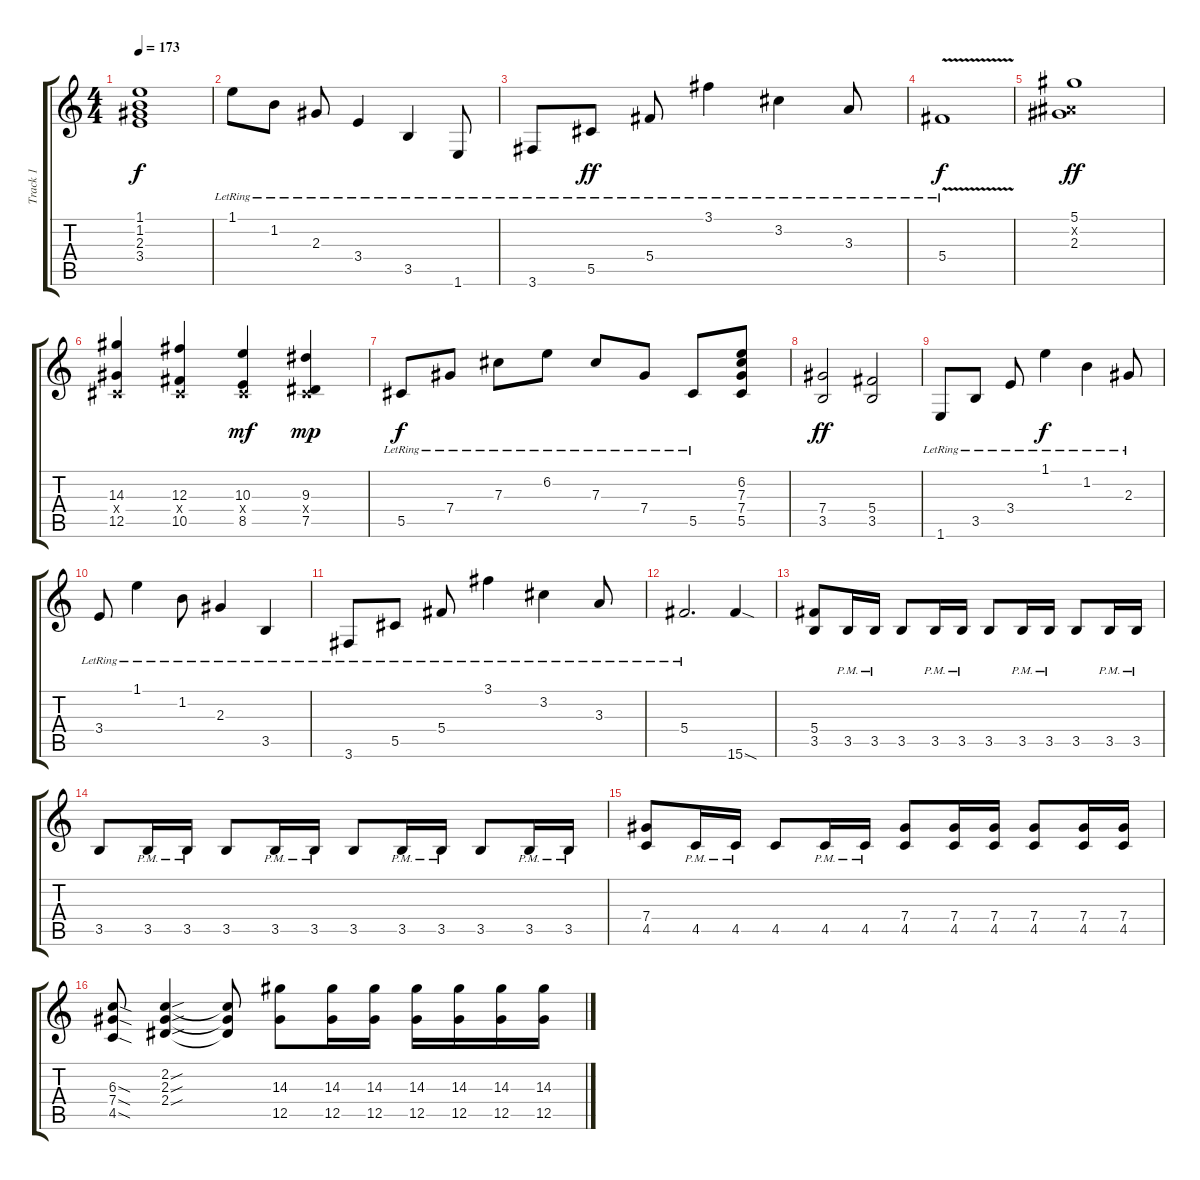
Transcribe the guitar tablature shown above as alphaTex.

\track ("Track 1" "Track 1") {instrument overdrivenguitar}
\staff {score tabs}
\tuning (Eb4 Bb3 Gb3 Db3 Ab2 Eb2) {hide}
\ts (4 4)
\tempo 173
\clef g2
\ks c
(1.1{t} 1.2{t} 2.3{t} 3.4{t}).1{dy f} |
1.1{lr}.8 1.2{lr}.8 2.3{lr}.8 3.4{lr}.4 3.5{lr}.4 1.6{lr}.8 |
3.6{lr}.8 5.5{lr}.8{dy ff} 5.4{lr}.8 3.1{lr}.4 3.2{lr}.4 3.3{lr}.8 |
5.4{v lr}.1{dy f} |
(5.1 0.2{x} 2.3).1{dy ff} |
(14.3 0.4{x} 12.5).4 (12.3 0.4{x} 10.5).4 (10.3 0.4{x} 8.5).4{dy mf} (9.3 0.4{x} 7.5).4{dy mp} |
5.5{lr}.8{dy f} 7.4{lr}.8 7.3{lr}.8 6.2{lr}.8 7.3{lr}.8 7.4{lr}.8 5.5{lr}.8 (6.2 7.3 7.4 5.5).8 |
(7.4 3.5).2{dy ff} (5.4 3.5).2 |
1.6{lr}.8 3.5{lr}.8 3.4{lr}.8 1.1{lr}.4{dy f} 1.2{lr}.4 2.3{lr}.8 |
3.4{lr}.8 1.1{lr}.4 1.2{lr}.8 2.3{lr}.4 3.5{lr}.4 |
3.6{lr}.8 5.5{lr}.8 5.4{lr}.8 3.1{lr}.4 3.2{lr}.4 3.3{lr}.8 |
5.4{lr}.2{d} 15.6{sod}.4 |
(5.4 3.5).8 3.5{pm}.16 3.5{pm}.16 3.5.8 3.5{pm}.16 3.5{pm}.16 3.5.8 3.5{pm}.16 3.5{pm}.16 3.5.8 3.5{pm}.16 3.5{pm}.16 |
3.5.8 3.5{pm}.16 3.5{pm}.16 3.5.8 3.5{pm}.16 3.5{pm}.16 3.5.8 3.5{pm}.16 3.5{pm}.16 3.5.8 3.5{pm}.16 3.5{pm}.16 |
(7.4 4.5).8 4.5{pm}.16 4.5{pm}.16 4.5.8 4.5{pm}.16 4.5{pm}.16 (7.4 4.5).8 (7.4 4.5).16 (7.4 4.5).16 (7.4 4.5).8 (7.4 4.5).16 (7.4 4.5).16 |
(6.3{sod} 7.4{sod} 4.5{sod}).8 (2.2{sou} 2.3{sou} 2.4{sou}).4 (2.2{t} 2.3{t} 2.4{t}).8 (14.3 12.5).8 (14.3 12.5).16 (14.3 12.5).16 (14.3 12.5).16 (14.3 12.5).16 (14.3 12.5).16 (14.3 12.5).16
